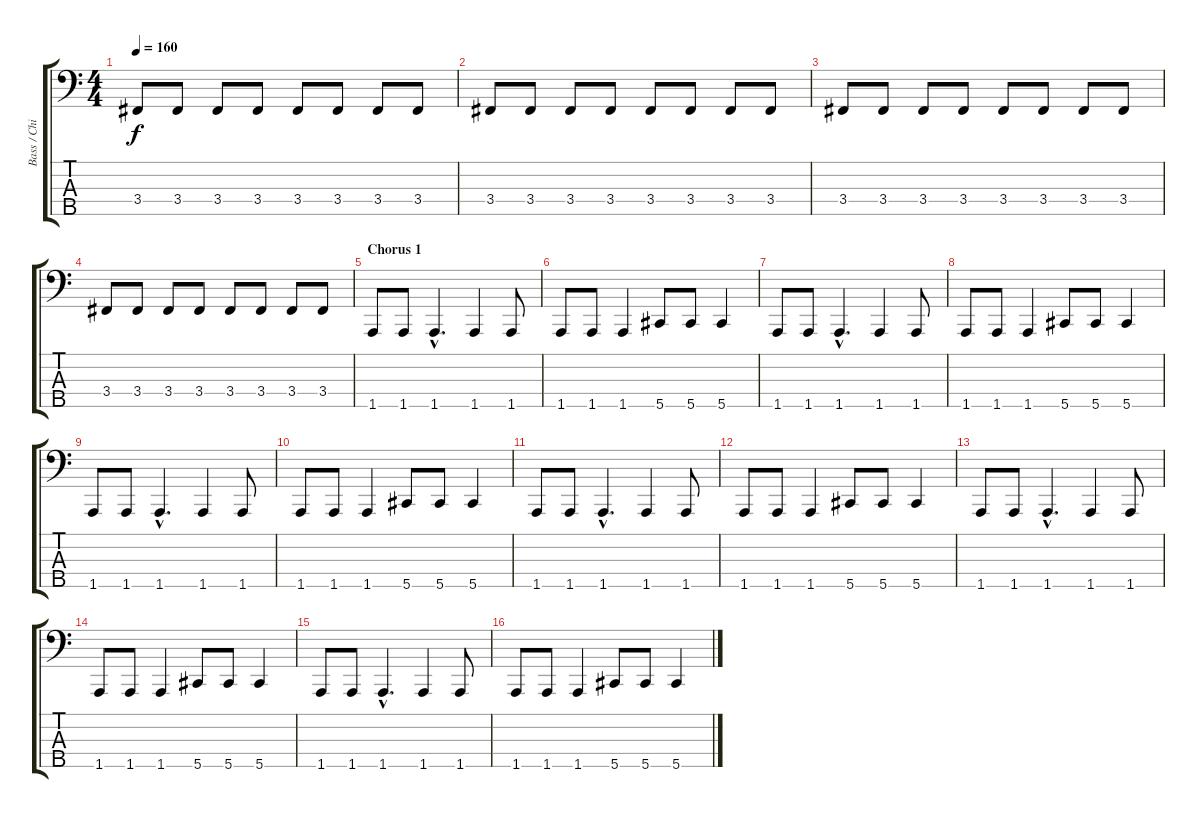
\track ("Bass / Chi Cheng" "Bass / Chi") {instrument electricbassfinger}
\staff {score tabs}
\tuning (Gb2 Db2 Ab1 Eb1 Ab0) {hide}
\ts (4 4)
\tempo 160
\clef f4
\ks c
3.4.8{dy f} 3.4.8 3.4.8 3.4.8 3.4.8 3.4.8 3.4.8 3.4.8 |
3.4.8 3.4.8 3.4.8 3.4.8 3.4.8 3.4.8 3.4.8 3.4.8 |
3.4.8 3.4.8 3.4.8 3.4.8 3.4.8 3.4.8 3.4.8 3.4.8 |
3.4.8 3.4.8 3.4.8 3.4.8 3.4.8 3.4.8 3.4.8 3.4.8 |
\section ("" "Chorus 1")
1.5.8 1.5.8 1.5{hac}.4{d} 1.5.4 1.5.8 |
1.5.8 1.5.8 1.5.4 5.5.8 5.5.8 5.5.4 |
1.5.8 1.5.8 1.5{hac}.4{d} 1.5.4 1.5.8 |
1.5.8 1.5.8 1.5.4 5.5.8 5.5.8 5.5.4 |
1.5.8 1.5.8 1.5{hac}.4{d} 1.5.4 1.5.8 |
1.5.8 1.5.8 1.5.4 5.5.8 5.5.8 5.5.4 |
1.5.8 1.5.8 1.5{hac}.4{d} 1.5.4 1.5.8 |
1.5.8 1.5.8 1.5.4 5.5.8 5.5.8 5.5.4 |
1.5.8 1.5.8 1.5{hac}.4{d} 1.5.4 1.5.8 |
1.5.8 1.5.8 1.5.4 5.5.8 5.5.8 5.5.4 |
1.5.8 1.5.8 1.5{hac}.4{d} 1.5.4 1.5.8 |
1.5.8 1.5.8 1.5.4 5.5.8 5.5.8 5.5.4
